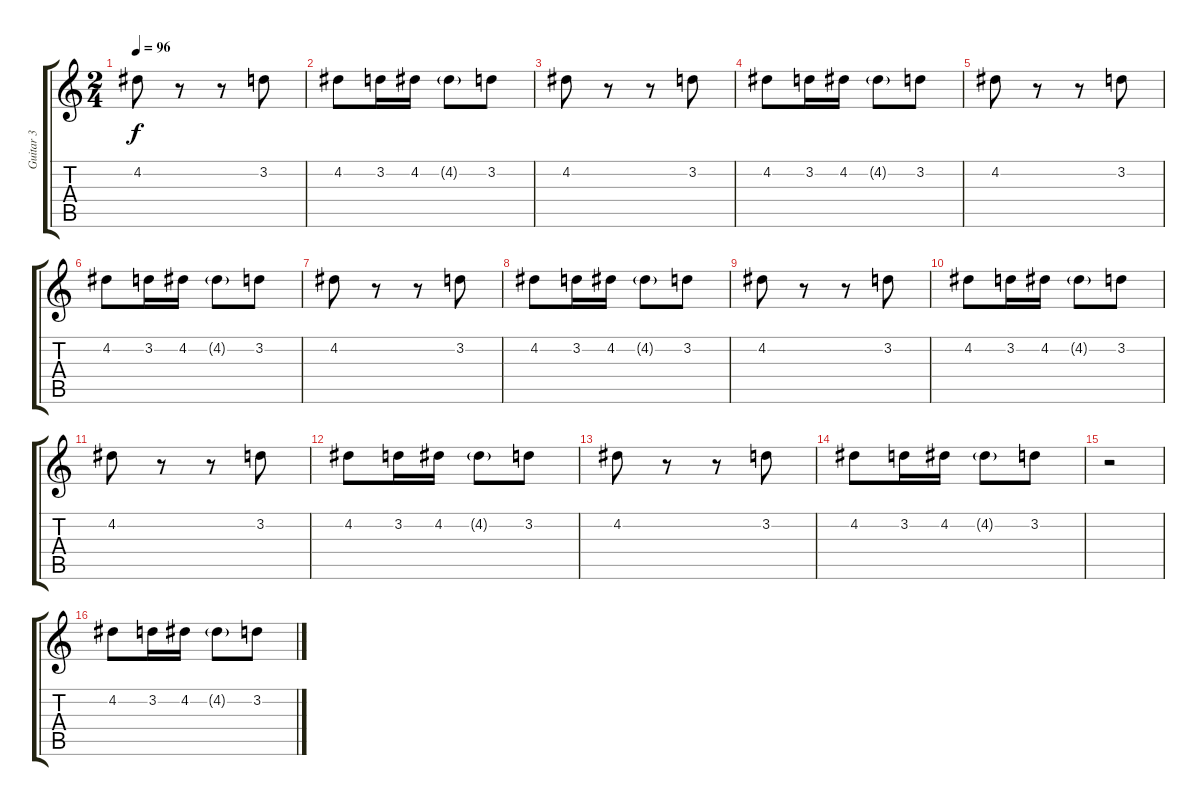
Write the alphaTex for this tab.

\track ("Guitar 3" "Guitar 3") {instrument electricguitarclean}
\staff {score tabs}
\tuning (E4 B3 G3 D3 A2 E2) {hide}
\ts (2 4)
\tempo 96
\clef g2
\ks c
4.2.8{dy f} r.8 r.8 3.2.8 |
4.2.8 3.2.16 4.2.16 4.2{g}.8 3.2.8 |
4.2.8 r.8 r.8 3.2.8 |
4.2.8 3.2.16 4.2.16 4.2{g}.8 3.2.8 |
4.2.8 r.8 r.8 3.2.8 |
4.2.8 3.2.16 4.2.16 4.2{g}.8 3.2.8 |
4.2.8 r.8 r.8 3.2.8 |
4.2.8 3.2.16 4.2.16 4.2{g}.8 3.2.8 |
4.2.8 r.8 r.8 3.2.8 |
4.2.8 3.2.16 4.2.16 4.2{g}.8 3.2.8 |
4.2.8 r.8 r.8 3.2.8 |
4.2.8 3.2.16 4.2.16 4.2{g}.8 3.2.8 |
4.2.8 r.8 r.8 3.2.8 |
4.2.8 3.2.16 4.2.16 4.2{g}.8 3.2.8 |
r.2 |
4.2.8 3.2.16 4.2.16 4.2{g}.8 3.2.8
